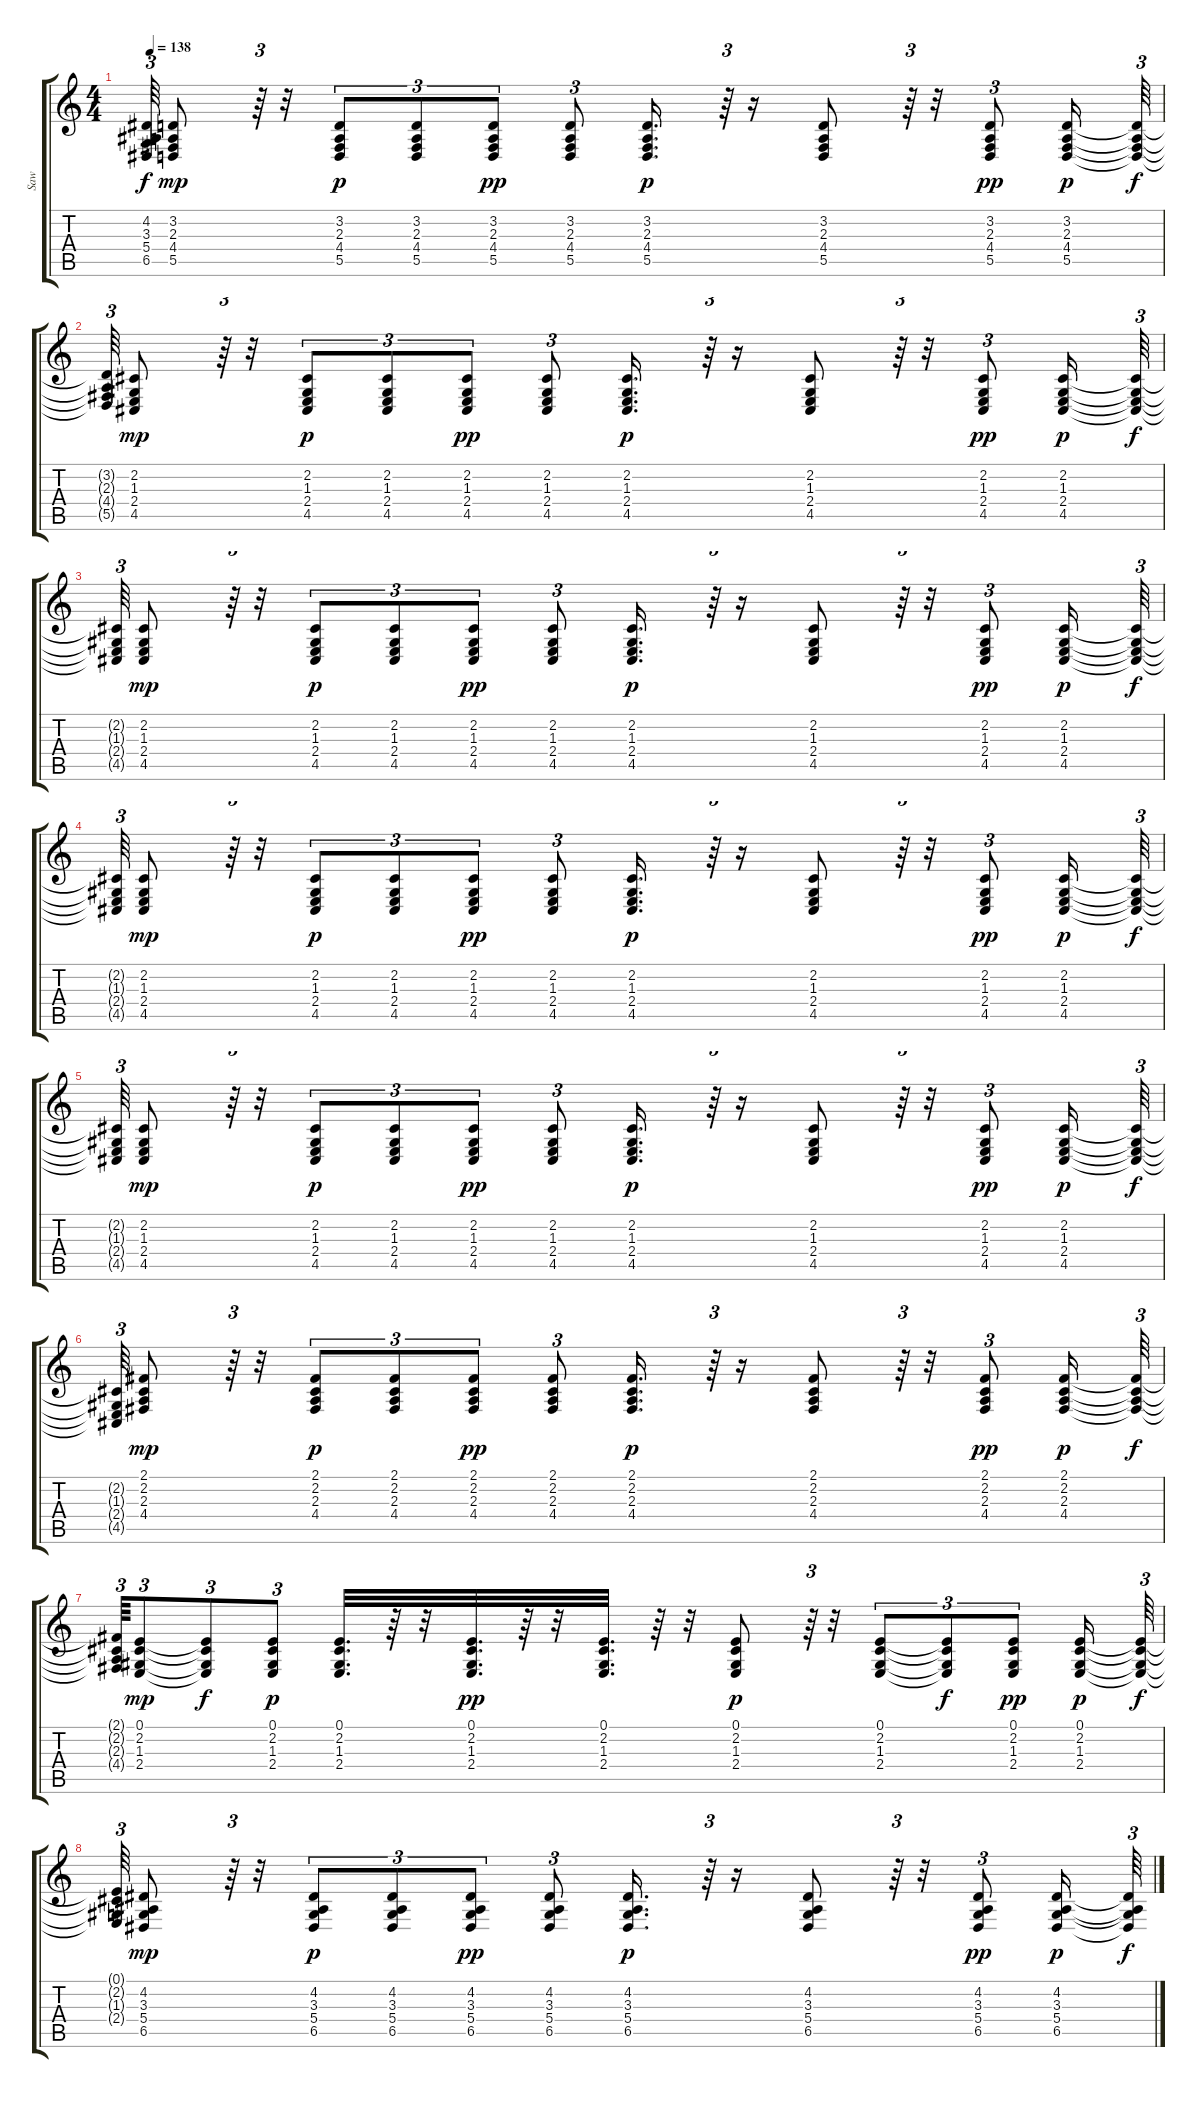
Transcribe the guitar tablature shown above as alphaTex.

\track ("Saw" "Saw") {instrument lead2sawtooth}
\staff {score tabs}
\tuning (E4 B3 G3 D3 A2 E2) {hide}
\ts (4 4)
\tempo 138
\clef g2
\ks c
(4.2{t} 3.3{t} 5.4{t} 6.5{t}).64{tu (3 2) dy f} (3.2 2.3 4.4 5.5).8{dy mp} r.64{tu (3 2)} r.32 (3.2 2.3 4.4 5.5).8{tu (3 2) dy p} (3.2 2.3 4.4 5.5).8{tu (3 2)} (3.2 2.3 4.4 5.5).8{tu (3 2) dy pp} (3.2 2.3 4.4 5.5).8{tu (3 2)} (3.2 2.3 4.4 5.5).16{d dy p} r.64{tu (3 2)} r.16 (3.2 2.3 4.4 5.5).8 r.64{tu (3 2)} r.32 (3.2 2.3 4.4 5.5).8{tu (3 2) dy pp} (3.2 2.3 4.4 5.5).16{dy p} (3.2{t} 2.3{t} 4.4{t} 5.5{t}).64{tu (3 2) dy f} |
(3.2{t} 2.3{t} 4.4{t} 5.5{t}).64{tu (3 2)} (2.2 1.3 2.4 4.5).8{dy mp} r.64{tu (3 2)} r.32 (2.2 1.3 2.4 4.5).8{tu (3 2) dy p} (2.2 1.3 2.4 4.5).8{tu (3 2)} (2.2 1.3 2.4 4.5).8{tu (3 2) dy pp} (2.2 1.3 2.4 4.5).8{tu (3 2)} (2.2 1.3 2.4 4.5).16{d dy p} r.64{tu (3 2)} r.16 (2.2 1.3 2.4 4.5).8 r.64{tu (3 2)} r.32 (2.2 1.3 2.4 4.5).8{tu (3 2) dy pp} (2.2 1.3 2.4 4.5).16{dy p} (2.2{t} 1.3{t} 2.4{t} 4.5{t}).64{tu (3 2) dy f} |
(2.2{t} 1.3{t} 2.4{t} 4.5{t}).64{tu (3 2)} (2.2 1.3 2.4 4.5).8{dy mp} r.64{tu (3 2)} r.32 (2.2 1.3 2.4 4.5).8{tu (3 2) dy p} (2.2 1.3 2.4 4.5).8{tu (3 2)} (2.2 1.3 2.4 4.5).8{tu (3 2) dy pp} (2.2 1.3 2.4 4.5).8{tu (3 2)} (2.2 1.3 2.4 4.5).16{d dy p} r.64{tu (3 2)} r.16 (2.2 1.3 2.4 4.5).8 r.64{tu (3 2)} r.32 (2.2 1.3 2.4 4.5).8{tu (3 2) dy pp} (2.2 1.3 2.4 4.5).16{dy p} (2.2{t} 1.3{t} 2.4{t} 4.5{t}).64{tu (3 2) dy f} |
(2.2{t} 1.3{t} 2.4{t} 4.5{t}).64{tu (3 2)} (2.2 1.3 2.4 4.5).8{dy mp} r.64{tu (3 2)} r.32 (2.2 1.3 2.4 4.5).8{tu (3 2) dy p} (2.2 1.3 2.4 4.5).8{tu (3 2)} (2.2 1.3 2.4 4.5).8{tu (3 2) dy pp} (2.2 1.3 2.4 4.5).8{tu (3 2)} (2.2 1.3 2.4 4.5).16{d dy p} r.64{tu (3 2)} r.16 (2.2 1.3 2.4 4.5).8 r.64{tu (3 2)} r.32 (2.2 1.3 2.4 4.5).8{tu (3 2) dy pp} (2.2 1.3 2.4 4.5).16{dy p} (2.2{t} 1.3{t} 2.4{t} 4.5{t}).64{tu (3 2) dy f} |
(2.2{t} 1.3{t} 2.4{t} 4.5{t}).64{tu (3 2)} (2.2 1.3 2.4 4.5).8{dy mp} r.64{tu (3 2)} r.32 (2.2 1.3 2.4 4.5).8{tu (3 2) dy p} (2.2 1.3 2.4 4.5).8{tu (3 2)} (2.2 1.3 2.4 4.5).8{tu (3 2) dy pp} (2.2 1.3 2.4 4.5).8{tu (3 2)} (2.2 1.3 2.4 4.5).16{d dy p} r.64{tu (3 2)} r.16 (2.2 1.3 2.4 4.5).8 r.64{tu (3 2)} r.32 (2.2 1.3 2.4 4.5).8{tu (3 2) dy pp} (2.2 1.3 2.4 4.5).16{dy p} (2.2{t} 1.3{t} 2.4{t} 4.5{t}).64{tu (3 2) dy f} |
(2.2{t} 1.3{t} 2.4{t} 4.5{t}).64{tu (3 2)} (2.1 2.2 2.3 4.4).8{dy mp} r.64{tu (3 2)} r.32 (2.1 2.2 2.3 4.4).8{tu (3 2) dy p} (2.1 2.2 2.3 4.4).8{tu (3 2)} (2.1 2.2 2.3 4.4).8{tu (3 2) dy pp} (2.1 2.2 2.3 4.4).8{tu (3 2)} (2.1 2.2 2.3 4.4).16{d dy p} r.64{tu (3 2)} r.16 (2.1 2.2 2.3 4.4).8 r.64{tu (3 2)} r.32 (2.1 2.2 2.3 4.4).8{tu (3 2) dy pp} (2.1 2.2 2.3 4.4).16{dy p} (2.1{t} 2.2{t} 2.3{t} 4.4{t}).64{tu (3 2) dy f} |
(2.1{t} 2.2{t} 2.3{t} 4.4{t}).64{tu (3 2)} (0.1 2.2 1.3 2.4).8{tu (3 2) dy mp} (0.1{t} 2.2{t} 1.3{t} 2.4{t}).8{tu (3 2) dy f} (0.1 2.2 1.3 2.4).8{tu (3 2) dy p} (0.1 2.2 1.3 2.4).32{d} r.64 r.32 (0.1 2.2 1.3 2.4).32{d dy pp} r.64 r.32 (0.1 2.2 1.3 2.4).32{d} r.64 r.32 (0.1 2.2 1.3 2.4).8{dy p} r.64{tu (3 2)} r.32 (0.1 2.2 1.3 2.4).8{tu (3 2)} (0.1{t} 2.2{t} 1.3{t} 2.4{t}).8{tu (3 2) dy f} (0.1 2.2 1.3 2.4).8{tu (3 2) dy pp} (0.1 2.2 1.3 2.4).16{dy p} (0.1{t} 2.2{t} 1.3{t} 2.4{t}).64{tu (3 2) dy f} |
(0.1{t} 2.2{t} 1.3{t} 2.4{t}).64{tu (3 2)} (4.2 3.3 5.4 6.5).8{dy mp} r.64{tu (3 2)} r.32 (4.2 3.3 5.4 6.5).8{tu (3 2) dy p} (4.2 3.3 5.4 6.5).8{tu (3 2)} (4.2 3.3 5.4 6.5).8{tu (3 2) dy pp} (4.2 3.3 5.4 6.5).8{tu (3 2)} (4.2 3.3 5.4 6.5).16{d dy p} r.64{tu (3 2)} r.16 (4.2 3.3 5.4 6.5).8 r.64{tu (3 2)} r.32 (4.2 3.3 5.4 6.5).8{tu (3 2) dy pp} (4.2 3.3 5.4 6.5).16{dy p} (4.2{t} 3.3{t} 5.4{t} 6.5{t}).64{tu (3 2) dy f}
